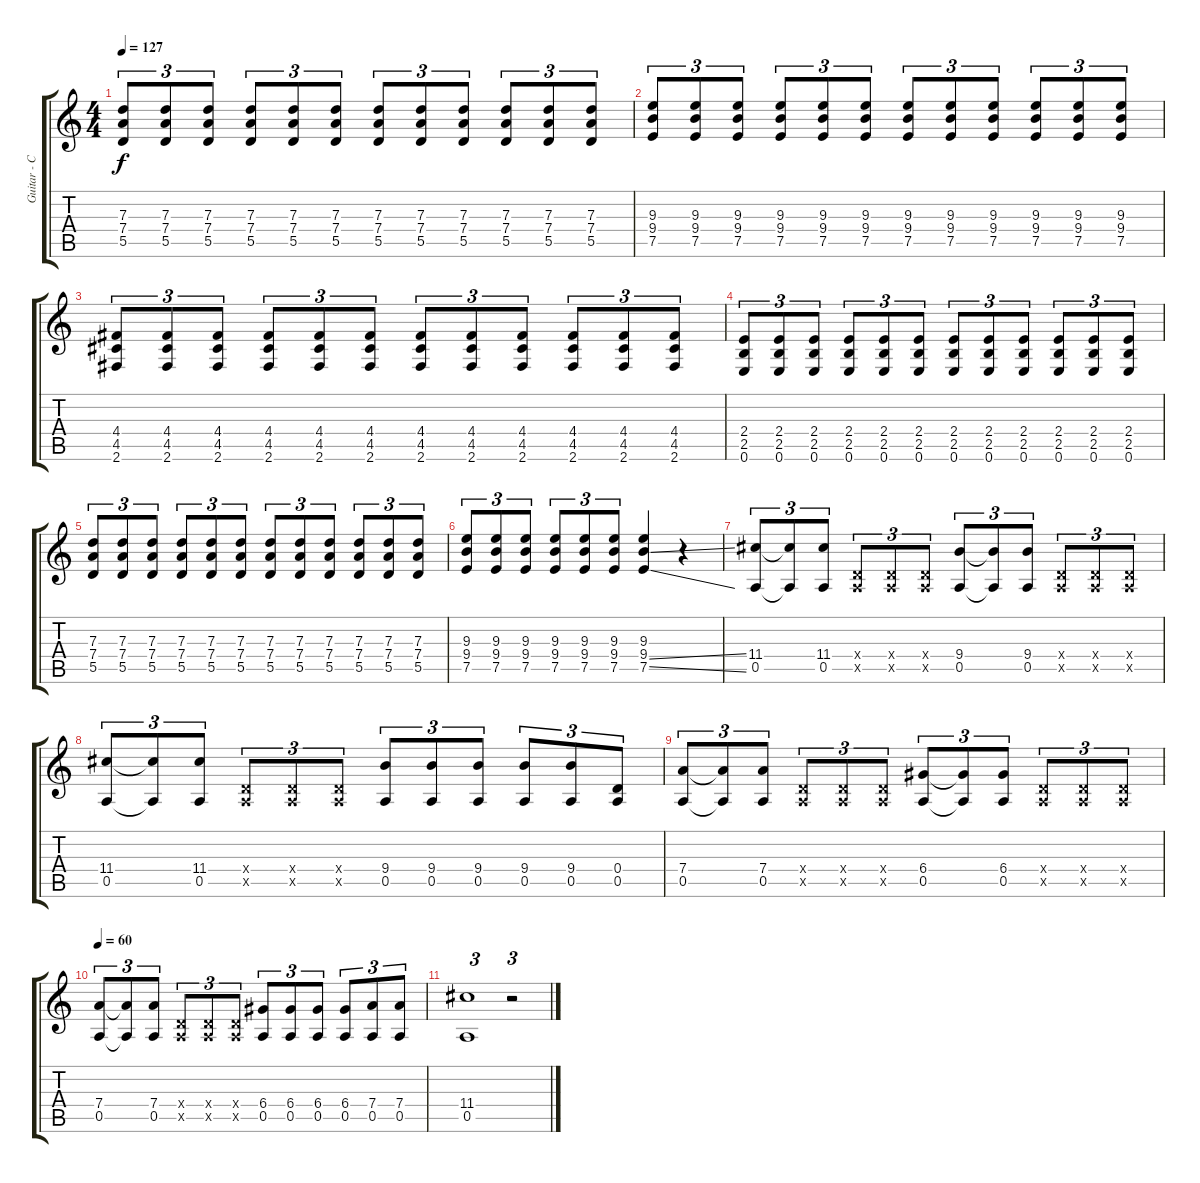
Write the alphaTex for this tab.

\track ("Guitar - Clean" "Guitar - C") {instrument electricguitarclean}
\staff {score tabs}
\tuning (E4 B3 G3 D3 A2 E2) {hide}
\ts (4 4)
\tempo 127
\clef g2
\ks c
(7.3 7.4 5.5).8{tu (3 2) dy f} (7.3 7.4 5.5).8{tu (3 2)} (7.3 7.4 5.5).8{tu (3 2)} (7.3 7.4 5.5).8{tu (3 2)} (7.3 7.4 5.5).8{tu (3 2)} (7.3 7.4 5.5).8{tu (3 2)} (7.3 7.4 5.5).8{tu (3 2)} (7.3 7.4 5.5).8{tu (3 2)} (7.3 7.4 5.5).8{tu (3 2)} (7.3 7.4 5.5).8{tu (3 2)} (7.3 7.4 5.5).8{tu (3 2)} (7.3 7.4 5.5).8{tu (3 2)} |
(9.3 9.4 7.5).8{tu (3 2)} (9.3 9.4 7.5).8{tu (3 2)} (9.3 9.4 7.5).8{tu (3 2)} (9.3 9.4 7.5).8{tu (3 2)} (9.3 9.4 7.5).8{tu (3 2)} (9.3 9.4 7.5).8{tu (3 2)} (9.3 9.4 7.5).8{tu (3 2)} (9.3 9.4 7.5).8{tu (3 2)} (9.3 9.4 7.5).8{tu (3 2)} (9.3 9.4 7.5).8{tu (3 2)} (9.3 9.4 7.5).8{tu (3 2)} (9.3 9.4 7.5).8{tu (3 2)} |
(4.4 4.5 2.6).8{tu (3 2)} (4.4 4.5 2.6).8{tu (3 2)} (4.4 4.5 2.6).8{tu (3 2)} (4.4 4.5 2.6).8{tu (3 2)} (4.4 4.5 2.6).8{tu (3 2)} (4.4 4.5 2.6).8{tu (3 2)} (4.4 4.5 2.6).8{tu (3 2)} (4.4 4.5 2.6).8{tu (3 2)} (4.4 4.5 2.6).8{tu (3 2)} (4.4 4.5 2.6).8{tu (3 2)} (4.4 4.5 2.6).8{tu (3 2)} (4.4 4.5 2.6).8{tu (3 2)} |
(2.4 2.5 0.6).8{tu (3 2)} (2.4 2.5 0.6).8{tu (3 2)} (2.4 2.5 0.6).8{tu (3 2)} (2.4 2.5 0.6).8{tu (3 2)} (2.4 2.5 0.6).8{tu (3 2)} (2.4 2.5 0.6).8{tu (3 2)} (2.4 2.5 0.6).8{tu (3 2)} (2.4 2.5 0.6).8{tu (3 2)} (2.4 2.5 0.6).8{tu (3 2)} (2.4 2.5 0.6).8{tu (3 2)} (2.4 2.5 0.6).8{tu (3 2)} (2.4 2.5 0.6).8{tu (3 2)} |
(7.3 7.4 5.5).8{tu (3 2)} (7.3 7.4 5.5).8{tu (3 2)} (7.3 7.4 5.5).8{tu (3 2)} (7.3 7.4 5.5).8{tu (3 2)} (7.3 7.4 5.5).8{tu (3 2)} (7.3 7.4 5.5).8{tu (3 2)} (7.3 7.4 5.5).8{tu (3 2)} (7.3 7.4 5.5).8{tu (3 2)} (7.3 7.4 5.5).8{tu (3 2)} (7.3 7.4 5.5).8{tu (3 2)} (7.3 7.4 5.5).8{tu (3 2)} (7.3 7.4 5.5).8{tu (3 2)} |
(9.3 9.4 7.5).8{tu (3 2)} (9.3 9.4 7.5).8{tu (3 2)} (9.3 9.4 7.5).8{tu (3 2)} (9.3 9.4 7.5).8{tu (3 2)} (9.3 9.4 7.5).8{tu (3 2)} (9.3 9.4 7.5).8{tu (3 2)} (9.3 9.4{ss} 7.5{ss}).4 r.4 |
(11.4 0.5).8{tu (3 2) instrument electricguitarclean} (11.4{t} 0.5{t}).8{tu (3 2)} (11.4 0.5).8{tu (3 2)} (0.4{x} 0.5{x}).8{tu (3 2)} (0.4{x} 0.5{x}).8{tu (3 2)} (0.4{x} 0.5{x}).8{tu (3 2)} (9.4 0.5).8{tu (3 2)} (9.4{t} 0.5{t}).8{tu (3 2)} (9.4 0.5).8{tu (3 2)} (0.4{x} 0.5{x}).8{tu (3 2)} (0.4{x} 0.5{x}).8{tu (3 2)} (0.4{x} 0.5{x}).8{tu (3 2)} |
(11.4 0.5).8{tu (3 2)} (11.4{t} 0.5{t}).8{tu (3 2)} (11.4 0.5).8{tu (3 2)} (0.4{x} 0.5{x}).8{tu (3 2)} (0.4{x} 0.5{x}).8{tu (3 2)} (0.4{x} 0.5{x}).8{tu (3 2)} (9.4 0.5).8{tu (3 2)} (9.4 0.5).8{tu (3 2)} (9.4 0.5).8{tu (3 2)} (9.4 0.5).8{tu (3 2)} (9.4 0.5).8{tu (3 2)} (0.4 0.5).8{tu (3 2)} |
(7.4 0.5).8{tu (3 2)} (7.4{t} 0.5{t}).8{tu (3 2)} (7.4 0.5).8{tu (3 2)} (0.4{x} 0.5{x}).8{tu (3 2)} (0.4{x} 0.5{x}).8{tu (3 2)} (0.4{x} 0.5{x}).8{tu (3 2)} (6.4 0.5).8{tu (3 2)} (6.4{t} 0.5{t}).8{tu (3 2)} (6.4 0.5).8{tu (3 2)} (0.4{x} 0.5{x}).8{tu (3 2)} (0.4{x} 0.5{x}).8{tu (3 2)} (0.4{x} 0.5{x}).8{tu (3 2)} |
\tempo 60
(7.4 0.5).8{tu (3 2)} (7.4{t} 0.5{t}).8{tu (3 2)} (7.4 0.5).8{tu (3 2)} (0.4{x} 0.5{x}).8{tu (3 2)} (0.4{x} 0.5{x}).8{tu (3 2)} (0.4{x} 0.5{x}).8{tu (3 2)} (6.4 0.5).8{tu (3 2)} (6.4 0.5).8{tu (3 2)} (6.4 0.5).8{tu (3 2)} (6.4 0.5).8{tu (3 2)} (7.4 0.5).8{tu (3 2)} (7.4 0.5).8{tu (3 2)} |
(11.4 0.5).1{tu (3 2)} r.2{tu (3 2)}
